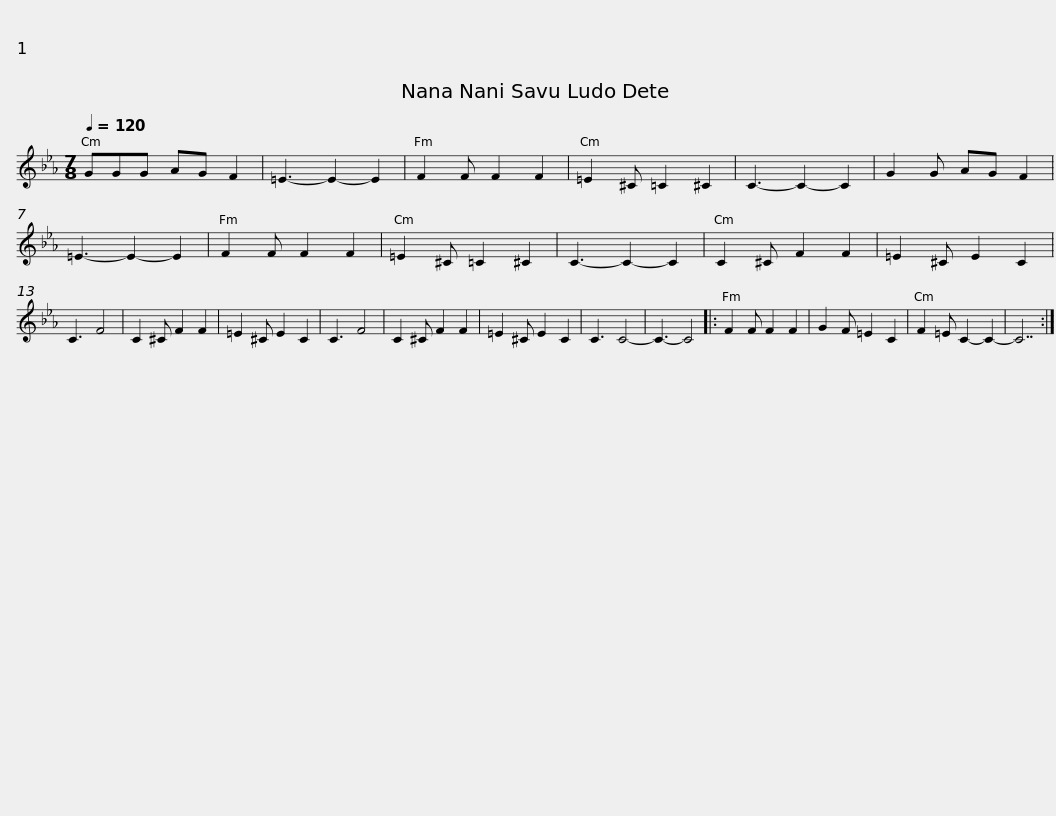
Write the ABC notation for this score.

X:1
L:1/8
Q:1/4=120
M:7/8
I:linebreak $
K:Cmin
V:1 treble
V:1
 GGG AG F2 | =E3- E2- E2 | F2 F F2 F2 | =E2 ^C =C2 ^C2 | C3- C2- C2 | %5
 G2 G AG F2 | =E3- E2- E2 | F2 F F2 F2 |$ =E2 ^C =C2 ^C2 | C3- C2- C2 | %10
 C2 ^C F2 F2 | =E2 ^C E2 C2 | C3 F4 | C2 ^C F2 F2 | =E2 ^C E2 C2 | %15
 C3 F4 |$ C2 ^C F2 F2 | =E2 ^C E2 C2 | C3 C4- | C3- C4 |: %20
 F2 F F2 F2 | G2 F =E2 C2 | F2 =E C2- C2- | C7 :| %24
